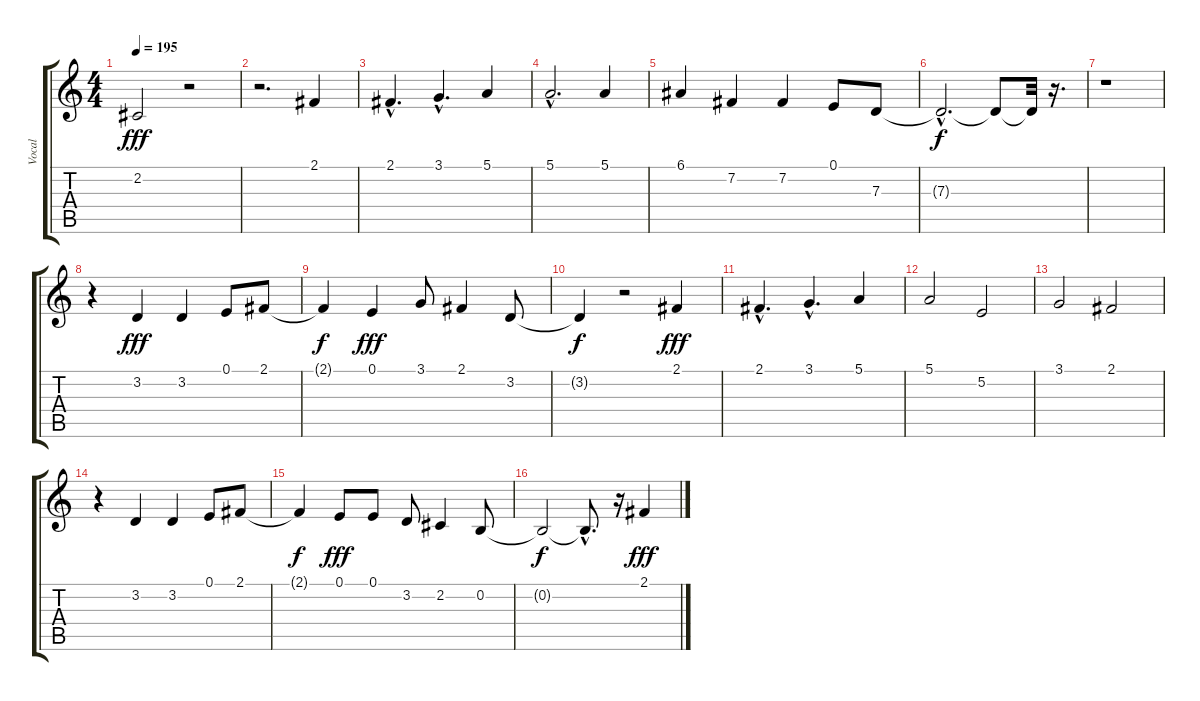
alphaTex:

\track ("Vocal" "Vocal") {instrument flute}
\staff {score tabs}
\tuning (E4 B3 G3 D3 A2 E2) {hide}
\ts (4 4)
\tempo 195
\clef g2
\ks c
2.2.2{dy fff} r.2 |
r.2{d} 2.1.4 |
2.1{hac}.4{d} 3.1{hac}.4{d} 5.1.4 |
5.1{hac}.2{d} 5.1.4 |
6.1.4 7.2.4 7.2.4 0.1.8 7.3.8 |
7.3{hac t}.2{d dy f} 7.3{t}.8 7.3{t}.32 r.16{d} |
r.1 |
r.4 3.2.4{dy fff} 3.2.4 0.1.8 2.1.8 |
2.1{t}.4{dy f} 0.1.4{dy fff} 3.1.8 2.1.4 3.2.8 |
3.2{t}.4{dy f} r.2 2.1.4{dy fff} |
2.1{hac}.4{d} 3.1{hac}.4{d} 5.1.4 |
5.1.2 5.2.2 |
3.1.2 2.1.2 |
r.4 3.2.4 3.2.4 0.1.8 2.1.8 |
2.1{t}.4{dy f} 0.1.8{dy fff} 0.1.8 3.2.8 2.2.4 0.2.8 |
0.2{t}.2{dy f} 0.2{hac t}.8{d} r.16 2.1.4{dy fff}
